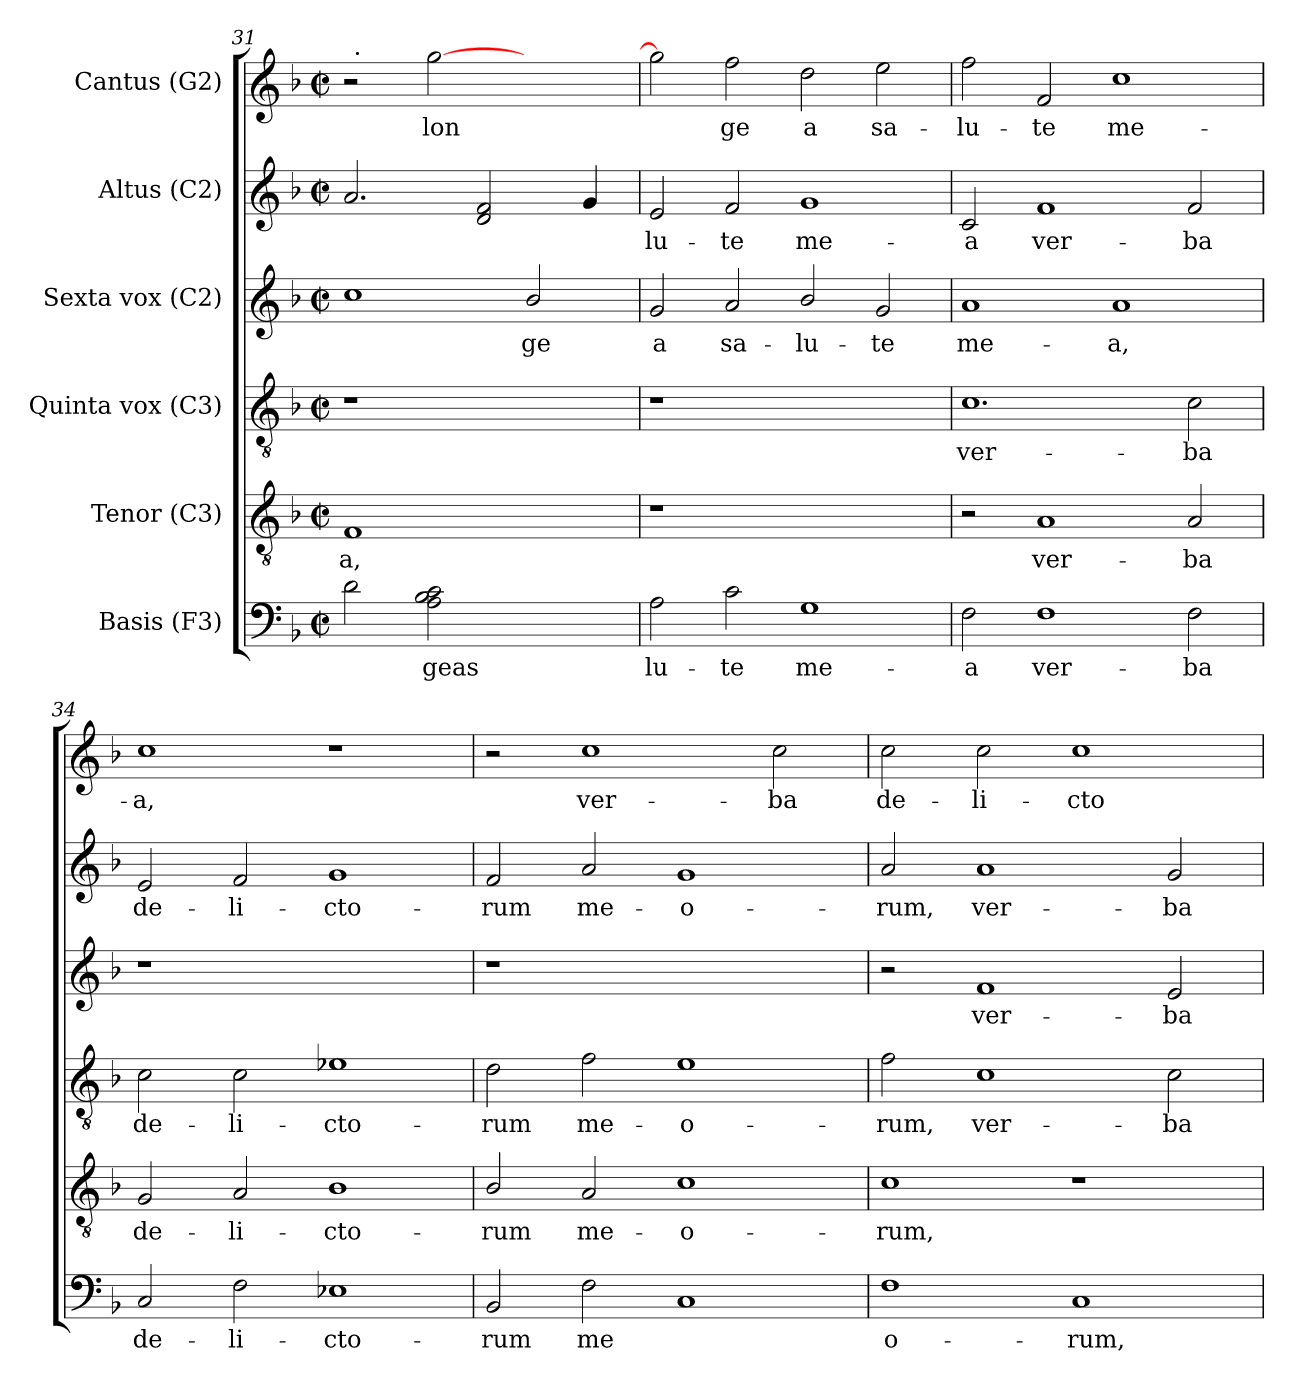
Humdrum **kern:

**kern	**text	**kern	**text	**kern	**text	**kern	**text	**kern	**text	**kern	**text
*part6	*part6	*part5	*part5	*part4	*part4	*part3	*part3	*part2	*part2	*part1	*part1
*staff6	*staff6	*staff5	*staff5	*staff4	*staff4	*staff3	*staff3	*staff2	*staff2	*staff1	*staff1
*I"Basis (F3)	*	*I"Tenor (C3)	*	*I"Quinta vox (C3)	*	*I"Sexta vox (C2)	*	*I"Altus (C2)	*	*I"Cantus (G2)	*
*clefF4	*	*clefGv2	*	*clefGv2	*	*clefG2	*	*clefG2	*	*clefG2	*
*k[b-]	*	*k[b-]	*	*k[b-]	*	*k[b-]	*	*k[b-]	*	*k[b-]	*
*F:	*	*F:	*	*F:	*	*F:	*	*F:	*	*F:	*
*M2/2	*	*M2/2	*	*M2/2	*	*M2/2	*	*M2/2	*	*M2/2	*
*met(c|)	*	*met(c|)	*	*met(c|)	*	*met(c|)	*	*met(c|)	*	*met(c|)	*
=31	=31	=31	=31	=31	=31	=31	=31	=31	=31	=31	=31
!	!LO:LY:b:cj	!	!LO:LY:b:cj	!	!	!	!	!	!	!	!
*	*	*	*	*	*	*	*	*	*	*^	*
2d\	--	1F	-a,	1r	.	1cc	.	2.a/	.	2r	64ryy	.
!	!	!	!	!	!	!	!	!	!	!	!LO:TX:a:t=.	!
.	.	.	.	.	.	.	.	.	.	.	1ryy	.
!	!LO:LY:b:cj	!	!	!	!	!	!	!	!	!	!	!LO:LY:b:cj
2c\ 2A\ 2B-\	-geas	.	.	.	.	.	.	.	.	[>2gg\	.	lon-
.	.	.	.	.	.	.	.	2f/ 2d/	.	.	.	.
!	!	!	!	!	!	!	!LO:LY:b:cj	!	!	!	!	!
2ryy	.	2ryy	.	2ryy	.	2b-/	ge	.	.	2ryy	.	.
.	.	.	.	.	.	.	.	.	.	.	4ryy	.
!	!	!	!	!	!	!	!	!	!LO:LY:b:cj	!	!	!
.	.	.	.	.	.	.	.	4g/	-	.	.	.
.	.	.	.	.	.	.	.	.	.	.	8...ryy	.
=32	=32	=32	=32	=32	=32	=32	=32	=32	=32	=32	=32	=32
!	!LO:LY:b:cj	!	!	!	!	!	!LO:LY:b:cj	!	!LO:LY:b:cj	!	!	!LO:LY:b:cj
*	*	*	*	*	*	*	*	*	*	*v	*v	*
2A\	lu-	1r	.	1r	.	2g/	a	2e/	-lu-	2gg\]	--
!	!LO:LY:b:cj	!	!	!	!	!	!LO:LY:b:cj	!	!LO:LY:b:cj	!	!LO:LY:b:cj
2c\	-te	.	.	.	.	2a/	sa-	2f/	-te	2ff\	-ge
!	!LO:LY:b:cj	!	!	!	!	!	!LO:LY:b:cj	!	!LO:LY:b:cj	!	!LO:LY:b:cj
1G	me-	1ryy	.	1ryy	.	2b-/	-lu-	1g	me-	2dd\	a
!	!	!	!	!	!	!	!LO:LY:b:cj	!	!	!	!LO:LY:b:cj
.	.	.	.	.	.	2g/	-te	.	.	2ee\	sa-
!!LO:PB:g=z
=33	=33	=33	=33	=33	=33	=33	=33	=33	=33	=33	=33
!	!LO:LY:b:cj	!	!	!	!LO:LY:b:cj	!	!LO:LY:b:cj	!	!LO:LY:b:cj	!	!LO:LY:b:cj
2F\	-a	2r	.	1.c	ver-	1a	me-	2c/	-a	2ff\	-lu-
!	!LO:LY:b:cj	!	!LO:LY:b:cj	!	!	!	!	!	!LO:LY:b:cj	!	!LO:LY:b:cj
1F	ver-	1A	ver-	.	.	.	.	1f	ver-	2f/	-te
!	!	!	!	!	!	!	!LO:LY:b:cj	!	!	!	!LO:LY:b:cj
.	.	.	.	.	.	1a	-a,	.	.	1cc	me-
!	!LO:LY:b:cj	!	!LO:LY:b:cj	!	!LO:LY:b:cj	!	!	!	!LO:LY:b:cj	!	!
2F\	-ba	2A/	-ba	2c\	-ba	.	.	2f/	-ba	.	.
=34	=34	=34	=34	=34	=34	=34	=34	=34	=34	=34	=34
!	!LO:LY:b:cj	!	!LO:LY:b:cj	!	!LO:LY:b:cj	!	!	!	!LO:LY:b:cj	!	!LO:LY:b:cj
2C/	de-	2G/	de-	2c\	de-	1r	.	2e/	de-	1cc	-a,
!	!LO:LY:b:cj	!	!LO:LY:b:cj	!	!LO:LY:b:cj	!	!	!	!LO:LY:b:cj	!	!
2F\	-li-	2A/	-li-	2c\	-li-	.	.	2f/	-li-	.	.
!	!LO:LY:b:cj	!	!LO:LY:b:cj	!	!LO:LY:b:cj	!	!	!	!LO:LY:b:cj	!	!
1E-X	-cto-	1B-	-cto-	1e-X	-cto-	1ryy	.	1g	-cto-	1r	.
=35	=35	=35	=35	=35	=35	=35	=35	=35	=35	=35	=35
!	!LO:LY:b:cj	!	!LO:LY:b:cj	!	!LO:LY:b:cj	!	!	!	!LO:LY:b:cj	!	!
2BB-/	-rum	2B-/	-rum	2d\	-rum	1r	.	2f/	-rum	2r	.
!	!LO:LY:b:cj	!	!LO:LY:b:cj	!	!LO:LY:b:cj	!	!	!	!LO:LY:b:cj	!	!LO:LY:b:cj
2F\	me-	2A/	me-	2f\	me-	.	.	2a/	me-	1cc	ver-
!	!LO:LY:b:cj	!	!LO:LY:b:cj	!	!LO:LY:b:cj	!	!	!	!LO:LY:b:cj	!	!
1C	--	1c	-o-	1e	-o-	1ryy	.	1g	-o-	.	.
!	!	!	!	!	!	!	!	!	!	!	!LO:LY:b:cj
.	.	.	.	.	.	.	.	.	.	2cc\	-ba
=36	=36	=36	=36	=36	=36	=36	=36	=36	=36	=36	=36
!	!LO:LY:b:cj	!	!LO:LY:b:cj	!	!LO:LY:b:cj	!	!	!	!LO:LY:b:cj	!	!LO:LY:b:cj
1F	-o-	1c	-rum,	2f\	-rum,	2r	.	2a/	-rum,	2cc\	de-
!	!	!	!	!	!LO:LY:b:cj	!	!LO:LY:b:cj	!	!LO:LY:b:cj	!	!LO:LY:b:cj
.	.	.	.	1c	ver-	1f	ver-	1a	ver-	2cc\	-li-
!	!LO:LY:b:cj	!	!	!	!	!	!	!	!	!	!LO:LY:b:cj
1C	-rum,	1r	.	.	.	.	.	.	.	1cc	-cto-
!	!	!	!	!	!LO:LY:b:cj	!	!LO:LY:b:cj	!	!LO:LY:b:cj	!	!
.	.	.	.	2c\	-ba	2e/	-ba	2g/	-ba	.	.
=	=	=	=	=	=	=	=	=	=	=	=
*-	*-	*-	*-	*-	*-	*-	*-	*-	*-	*-	*-
